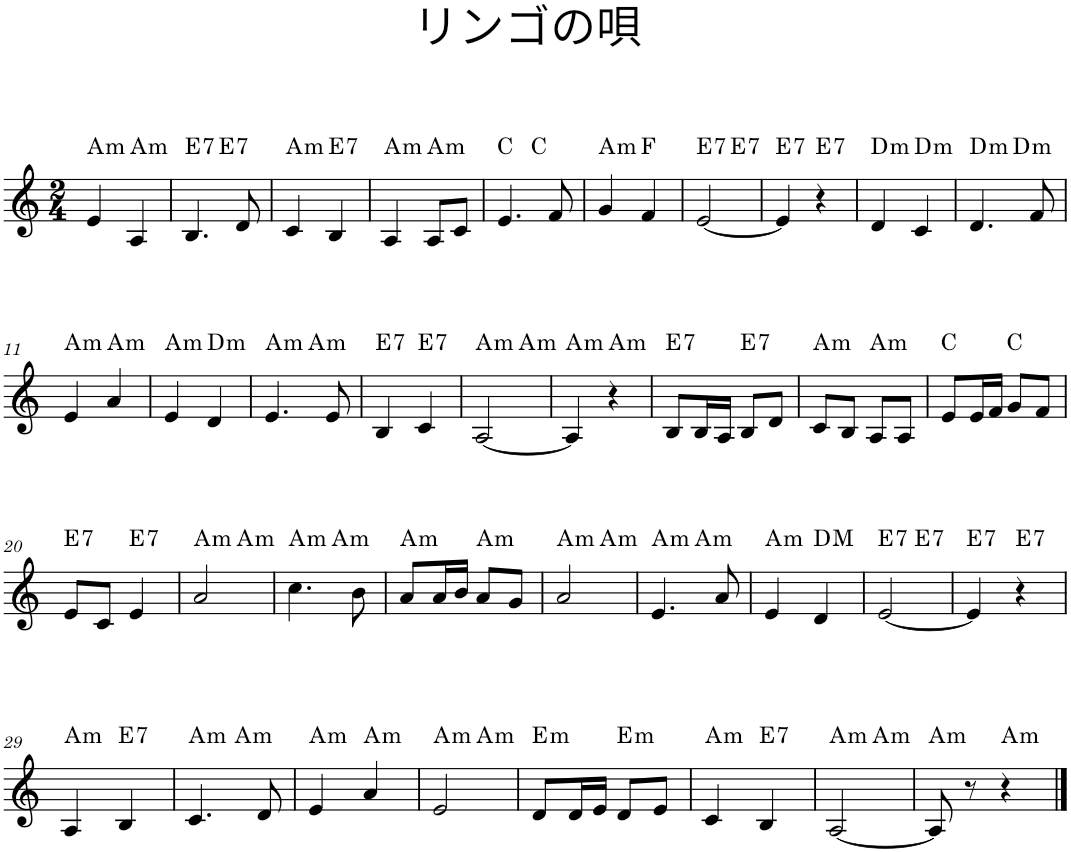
**kern	**harte
*part1	*part1
*staff1	*
*I"Piano	*
*I'Pno.	*
*clefG2	*
*k[]	*
*M2/4	*
=1	=1
!	!LO:H:kt=m
4e/	A:min
!	!LO:H:kt=m
4A/	A:min
=2	=2
!	!LO:H:kt=7
*^	*
4.B/	4ryy	E:7
!	!	!LO:H:kt=7
.	4ryy	E:7
8d/	.	.
=3	=3	=3
!	!	!LO:H:kt=m
*v	*v	*
4c/	A:min
!	!LO:H:kt=7
4B/	E:7
=4	=4
!	!LO:H:kt=m
4A/	A:min
!	!LO:H:kt=m
8A/L	A:min
8c/J	.
=5	=5
*^	*
4.e/	4ryy	C:maj
.	4ryy	C:maj
8f/	.	.
=6	=6	=6
!	!	!LO:H:kt=m
*v	*v	*
4g/	A:min
4f/	F:maj
=7	=7
!	!LO:H:kt=7
*^	*
[<2e/	4ryy	E:7
!	!	!LO:H:kt=7
.	4ryy	E:7
=8	=8	=8
!	!	!LO:H:kt=7
*v	*v	*
4e/]	E:7
!	!LO:H:kt=7
4r	E:7
=9	=9
!	!LO:H:kt=m
4d/	D:min
!	!LO:H:kt=m
4c/	D:min
=10	=10
!	!LO:H:kt=m
*^	*
4.d/	4ryy	D:min
!	!	!LO:H:kt=m
.	4ryy	D:min
8f/	.	.
!!LO:LB:g=z	!!
=11	=11	=11
!	!	!LO:H:kt=m
*v	*v	*
4e/	A:min
!	!LO:H:kt=m
4a/	A:min
=12	=12
!	!LO:H:kt=m
4e/	A:min
!	!LO:H:kt=m
4d/	D:min
=13	=13
!	!LO:H:kt=m
*^	*
4.e/	4ryy	A:min
!	!	!LO:H:kt=m
.	4ryy	A:min
8e/	.	.
=14	=14	=14
!	!	!LO:H:kt=7
*v	*v	*
4B/	E:7
!	!LO:H:kt=7
4c/	E:7
=15	=15
!	!LO:H:kt=m
*^	*
[<2A/	4ryy	A:min
!	!	!LO:H:kt=m
.	4ryy	A:min
=16	=16	=16
!	!	!LO:H:kt=m
*v	*v	*
4A/]	A:min
!	!LO:H:kt=m
4r	A:min
=17	=17
!	!LO:H:kt=7
8B/L	E:7
16B/L	.
16A/JJ	.
!	!LO:H:kt=7
8B/L	E:7
8d/J	.
=18	=18
!	!LO:H:kt=m
8c/L	A:min
8B/J	.
!	!LO:H:kt=m
8A/L	A:min
8A/J	.
=19	=19
8e/L	C:maj
16e/L	.
16f/JJ	.
8g/L	C:maj
8f/J	.
!!LO:LB:g=z
=20	=20
!	!LO:H:kt=7
8e/L	E:7
8c/J	.
!	!LO:H:kt=7
4e/	E:7
=21	=21
!	!LO:H:kt=m
*^	*
2a/	4ryy	A:min
!	!	!LO:H:kt=m
.	4ryy	A:min
=22	=22	=22
!	!	!LO:H:kt=m
4.cc\	4ryy	A:min
!	!	!LO:H:kt=m
.	4ryy	A:min
8b\	.	.
=23	=23	=23
!	!	!LO:H:kt=m
*v	*v	*
8a/L	A:min
16a/L	.
16b/JJ	.
!	!LO:H:kt=m
8a/L	A:min
8g/J	.
=24	=24
!	!LO:H:kt=m
*^	*
2a/	4ryy	A:min
!	!	!LO:H:kt=m
.	4ryy	A:min
=25	=25	=25
!	!	!LO:H:kt=m
4.e/	4ryy	A:min
!	!	!LO:H:kt=m
.	4ryy	A:min
8a/	.	.
=26	=26	=26
!	!	!LO:H:kt=m
*v	*v	*
4e/	A:min
!	!LO:H:kt=M
4d/	D:maj
=27	=27
!	!LO:H:kt=7
*^	*
[<2e/	4ryy	E:7
!	!	!LO:H:kt=7
.	4ryy	E:7
=28	=28	=28
!	!	!LO:H:kt=7
*v	*v	*
4e/]	E:7
!	!LO:H:kt=7
4r	E:7
!!LO:LB:g=z
=29	=29
!	!LO:H:kt=m
4A/	A:min
!	!LO:H:kt=7
4B/	E:7
=30	=30
!	!LO:H:kt=m
*^	*
4.c/	4ryy	A:min
!	!	!LO:H:kt=m
.	4ryy	A:min
8d/	.	.
=31	=31	=31
!	!	!LO:H:kt=m
*v	*v	*
4e/	A:min
!	!LO:H:kt=m
4a/	A:min
=32	=32
!	!LO:H:kt=m
*^	*
2e/	4ryy	A:min
!	!	!LO:H:kt=m
.	4ryy	A:min
=33	=33	=33
!	!	!LO:H:kt=m
*v	*v	*
8d/L	E:min
16d/L	.
16e/JJ	.
!	!LO:H:kt=m
8d/L	E:min
8e/J	.
=34	=34
!	!LO:H:kt=m
4c/	A:min
!	!LO:H:kt=7
4B/	E:7
=35	=35
!	!LO:H:kt=m
*^	*
[<2A/	4ryy	A:min
!	!	!LO:H:kt=m
.	4ryy	A:min
=36	=36	=36
!	!	!LO:H:kt=m
*v	*v	*
8A/]	A:min
8r	.
!	!LO:H:kt=m
4r	A:min
==	==
*-	*-
